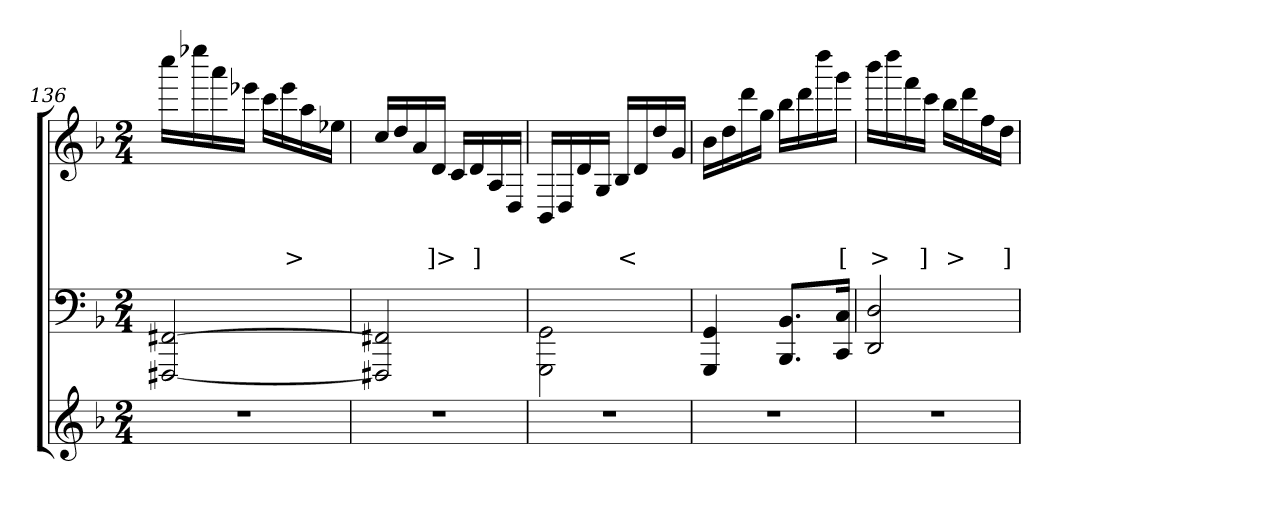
**kern	**kern	**kern	**text	**text
*part3	*part2	*part1	*part1	*part1
*staff3	*staff2	*staff1	*staff1	*staff1
*clefG2	*clefF4	*clefG2	*	*
*k[b-]	*k[b-]	*k[b-]	*	*
*M2/4	*M2/4	*M2/4	*	*
=136	=136	=136	=136	=136
2r	[2FF#X [2FFF#X	16ccccLL	.	.
.	.	16eeee-X	.	.
.	.	16aaa	.	.
.	.	16eee-JJ	.	.
.	.	16cccLL	.	.
.	.	16eee-	.	>
.	.	16aa	.	.
.	.	16ee-JJ	.	.
=137	=137	=137	=137	=137
2r	2FF#X] 2FFF#X]	16ccLL	.	.
.	.	16dd	.	.
.	.	16a	.	.
.	.	16dJJ	.	]>
.	.	16c\LL	.	.
.	.	16d\	.	]
.	.	16A/	.	.
.	.	16D/JJ	.	.
=138	=138	=138	=138	=138
2r	2GG\ 2GGG\	16BB-LL	.	.
.	.	16D	.	.
.	.	16d	.	.
.	.	16GJJ	.	.
.	.	16B-LL	.	<
.	.	16d	.	.
.	.	16dd	.	.
.	.	16gJJ	.	.
=139	=139	=139	=139	=139
2r	4GG 4GGG	16b-LL	.	.
.	.	16dd	.	.
.	.	16ddd	.	.
.	.	16ggJJ	.	.
.	8.BB- 8.BBB-L	16bb-LL	.	.
.	.	16ddd	.	.
.	.	16dddd	.	.
.	16C 16CCJk	16gggJJ	.	[
=140	=140	=140	=140	=140
2r	2D 2DD	16bbb-LL	.	>
.	.	16dddd	.	.
.	.	16fff	.	.
.	.	16cccJJ	.	]
.	.	16bb-LL	.	>
.	.	16ddd	.	.
.	.	16ff	.	.
.	.	16ddJJ	.	]
=	=	=	=	=
*-	*-	*-	*-	*-
